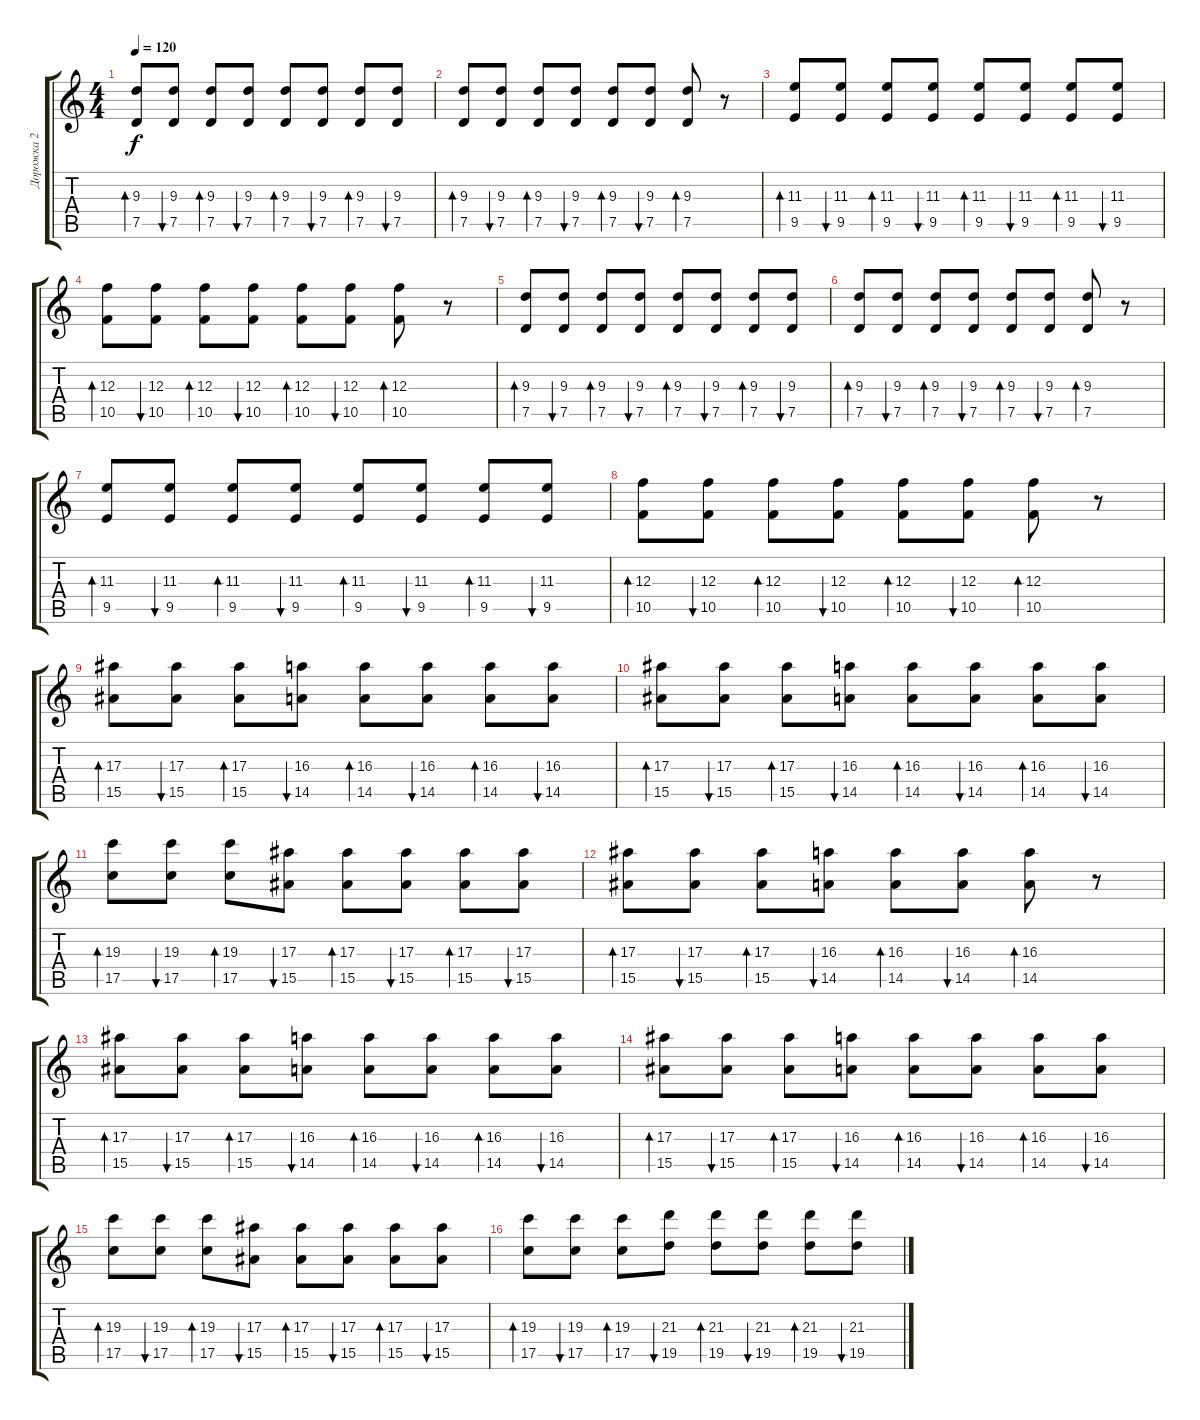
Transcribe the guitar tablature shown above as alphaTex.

\track ("Дорожка 2" "Дорожка 2") {instrument distortionguitar}
\staff {score tabs}
\tuning (D4 A3 F3 C3 G2 C2) {hide}
\ts (4 4)
\tempo 120
\clef g2
\ks c
(9.3 7.5).8{bd 30 dy f} (9.3 7.5).8{bu 30} (9.3 7.5).8{bd 30} (9.3 7.5).8{bu 30} (9.3 7.5).8{bd 30} (9.3 7.5).8{bu 30} (9.3 7.5).8{bd 30} (9.3 7.5).8{bu 30} |
(9.3 7.5).8{bd 30} (9.3 7.5).8{bu 30} (9.3 7.5).8{bd 30} (9.3 7.5).8{bu 30} (9.3 7.5).8{bd 30} (9.3 7.5).8{bu 30} (9.3 7.5).8{bd 30} r.8 |
(11.3 9.5).8{bd 30} (11.3 9.5).8{bu 30} (11.3 9.5).8{bd 30} (11.3 9.5).8{bu 30} (11.3 9.5).8{bd 30} (11.3 9.5).8{bu 30} (11.3 9.5).8{bd 30} (11.3 9.5).8{bu 30} |
(12.3 10.5).8{bd 30} (12.3 10.5).8{bu 30} (12.3 10.5).8{bd 30} (12.3 10.5).8{bu 30} (12.3 10.5).8{bd 30} (12.3 10.5).8{bu 30} (12.3 10.5).8{bd 30} r.8 |
(9.3 7.5).8{bd 30} (9.3 7.5).8{bu 30} (9.3 7.5).8{bd 30} (9.3 7.5).8{bu 30} (9.3 7.5).8{bd 30} (9.3 7.5).8{bu 30} (9.3 7.5).8{bd 30} (9.3 7.5).8{bu 30} |
(9.3 7.5).8{bd 30} (9.3 7.5).8{bu 30} (9.3 7.5).8{bd 30} (9.3 7.5).8{bu 30} (9.3 7.5).8{bd 30} (9.3 7.5).8{bu 30} (9.3 7.5).8{bd 30} r.8 |
(11.3 9.5).8{bd 30} (11.3 9.5).8{bu 30} (11.3 9.5).8{bd 30} (11.3 9.5).8{bu 30} (11.3 9.5).8{bd 30} (11.3 9.5).8{bu 30} (11.3 9.5).8{bd 30} (11.3 9.5).8{bu 30} |
(12.3 10.5).8{bd 30} (12.3 10.5).8{bu 30} (12.3 10.5).8{bd 30} (12.3 10.5).8{bu 30} (12.3 10.5).8{bd 30} (12.3 10.5).8{bu 30} (12.3 10.5).8{bd 30} r.8 |
(17.3 15.5).8{bd 30} (17.3 15.5).8{bu 30} (17.3 15.5).8{bd 30} (16.3 14.5).8{bu 30} (16.3 14.5).8{bd 30} (16.3 14.5).8{bu 30} (16.3 14.5).8{bd 30} (16.3 14.5).8{bu 30} |
(17.3 15.5).8{bd 30} (17.3 15.5).8{bu 30} (17.3 15.5).8{bd 30} (16.3 14.5).8{bu 30} (16.3 14.5).8{bd 30} (16.3 14.5).8{bu 30} (16.3 14.5).8{bd 30} (16.3 14.5).8{bu 30} |
(19.3 17.5).8{bd 30} (19.3 17.5).8{bu 30} (19.3 17.5).8{bd 30} (17.3 15.5).8{bu 30} (17.3 15.5).8{bd 30} (17.3 15.5).8{bu 30} (17.3 15.5).8{bd 30} (17.3 15.5).8{bu 30} |
(17.3 15.5).8{bd 30} (17.3 15.5).8{bu 30} (17.3 15.5).8{bd 30} (16.3 14.5).8{bu 30} (16.3 14.5).8{bd 30} (16.3 14.5).8{bu 30} (16.3 14.5).8{bd 30} r.8 |
(17.3 15.5).8{bd 30} (17.3 15.5).8{bu 30} (17.3 15.5).8{bd 30} (16.3 14.5).8{bu 30} (16.3 14.5).8{bd 30} (16.3 14.5).8{bu 30} (16.3 14.5).8{bd 30} (16.3 14.5).8{bu 30} |
(17.3 15.5).8{bd 30} (17.3 15.5).8{bu 30} (17.3 15.5).8{bd 30} (16.3 14.5).8{bu 30} (16.3 14.5).8{bd 30} (16.3 14.5).8{bu 30} (16.3 14.5).8{bd 30} (16.3 14.5).8{bu 30} |
(19.3 17.5).8{bd 30} (19.3 17.5).8{bu 30} (19.3 17.5).8{bd 30} (17.3 15.5).8{bu 30} (17.3 15.5).8{bd 30} (17.3 15.5).8{bu 30} (17.3 15.5).8{bd 30} (17.3 15.5).8{bu 30} |
(19.3 17.5).8{bd 30} (19.3 17.5).8{bu 30} (19.3 17.5).8{bd 30} (21.3 19.5).8{bu 30} (21.3 19.5).8{bd 30} (21.3 19.5).8{bu 30} (21.3 19.5).8{bd 30} (21.3 19.5).8{bu 30}
